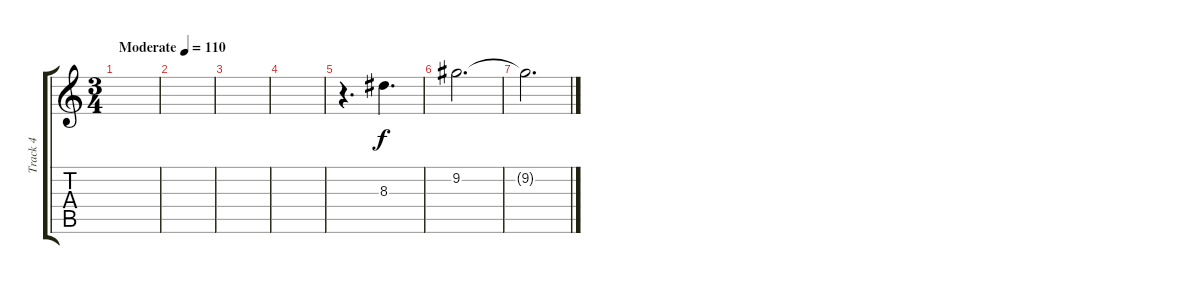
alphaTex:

\track ("Track 4" "Track 4") {instrument overdrivenguitar}
\staff {score tabs}
\tuning (E4 B3 G3 D3 A2 E2) {hide}
\ts (3 4)
\tempo (110 "Moderate")
\clef g2
\ks c
|
|
|
|
r.4{d} 8.3.4{d} |
9.2.2{d} |
9.2{t}.2{d}
